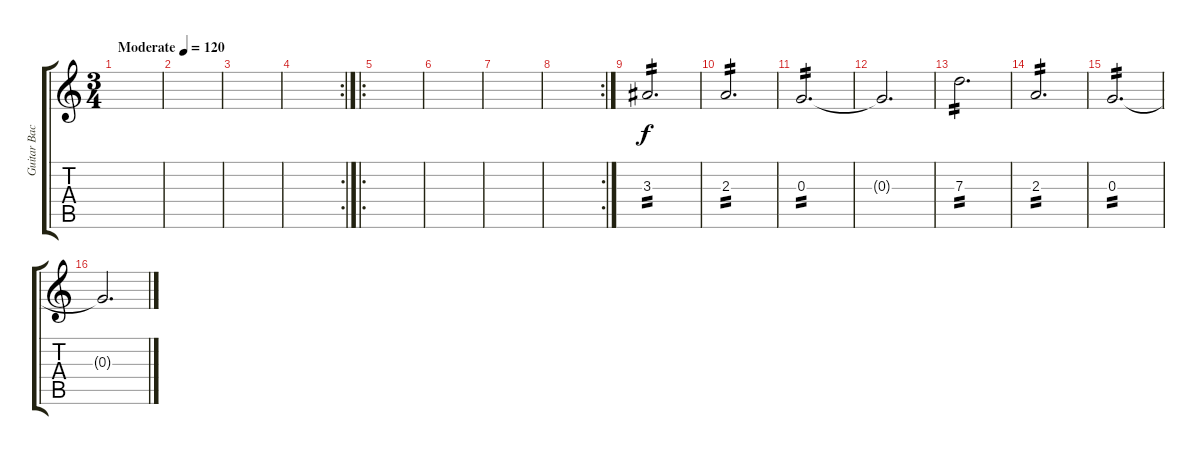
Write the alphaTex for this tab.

\track ("Guitar Backing 2" "Guitar Bac") {instrument electricguitarjazz}
\staff {score tabs}
\tuning (E4 B3 G3 D3 A2 E2) {hide}
\ts (3 4)
\tempo (120 "Moderate")
\clef g2
\ks c
|
|
|
\rc 2
|
\ro
|
|
|
\rc 2
|
3.3.2{d tp 2} |
2.3.2{d tp 2} |
0.3.2{d tp 2} |
0.3{t}.2{d} |
7.3.2{d tp 2} |
2.3.2{d tp 2} |
0.3.2{d tp 2} |
0.3{t}.2{d}
